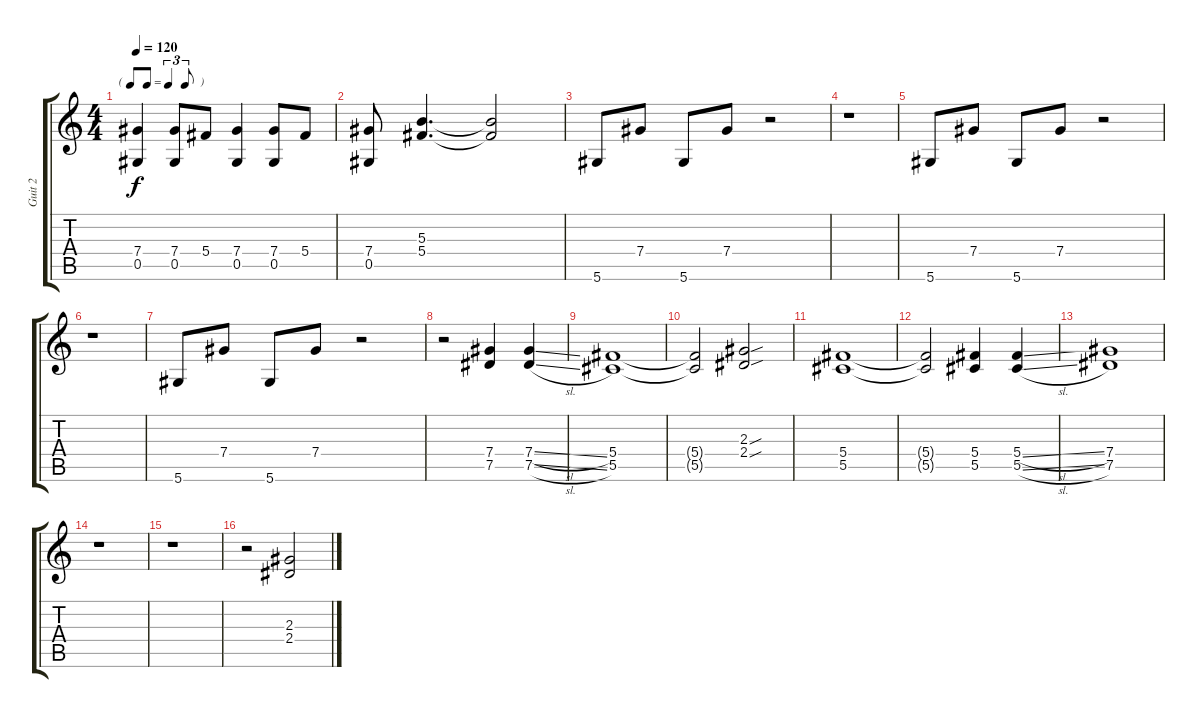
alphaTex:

\track ("Guit 2" "Guit 2") {instrument distortionguitar}
\staff {score tabs}
\tuning (Eb4 Bb3 Gb3 Db3 Ab2 Eb2) {hide}
\ts (4 4)
\tf triplet8th
\tempo 120
\clef g2
\ks c
(7.4 0.5).4{dy f} (7.4 0.5).8 5.4.8 (7.4 0.5).4 (7.4 0.5).8 5.4.8 |
(7.4 0.5).8 (5.3 5.4).4{d} (5.3{t} 5.4{t}).2 |
5.6.8 7.4.8 5.6.8 7.4.8 r.2 |
r.1 |
5.6.8 7.4.8 5.6.8 7.4.8 r.2 |
r.1 |
5.6.8 7.4.8 5.6.8 7.4.8 r.2 |
r.2 (7.4 7.5).4 (7.4{sl} 7.5{sl}).4 |
(5.4 5.5).1 |
(5.4{t} 5.5{t}).2 (2.3{sou} 2.4{sou}).2 |
(5.4 5.5).1 |
(5.4{t} 5.5{t}).2 (5.4 5.5).4 (5.4{sl} 5.5{sl}).4 |
(7.4 7.5).1 |
r.1 |
r.1 |
r.2 (2.3{sl} 2.4{sl}).2
